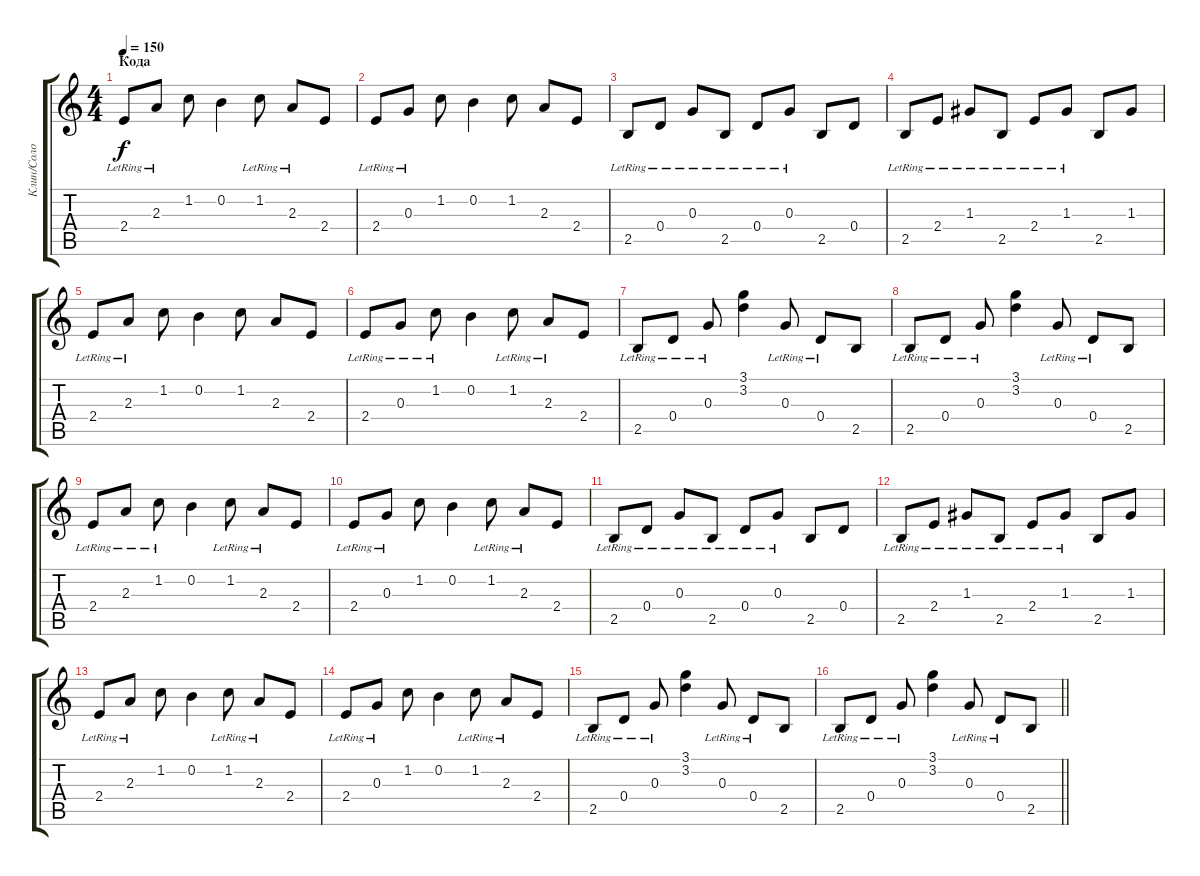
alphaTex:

\track ("Клин/Соло" "Клин/Соло") {instrument acousticguitarsteel}
\staff {score tabs}
\tuning (E4 B3 G3 D3 A2 E2) {hide}
\ts (4 4)
\section ("" "Кода")
\tempo 150
\clef g2
\ks c
2.4{lr}.8{dy f} 2.3{lr}.8 1.2.8 0.2.4 1.2{lr}.8 2.3{lr}.8 2.4.8 |
2.4{lr}.8 0.3{lr}.8 1.2.8 0.2.4 1.2.8 2.3.8 2.4.8 |
2.5{lr}.8 0.4{lr}.8 0.3{lr}.8 2.5{lr}.8 0.4{lr}.8 0.3{lr}.8 2.5.8 0.4.8 |
2.5{lr}.8 2.4{lr}.8 1.3{lr}.8 2.5{lr}.8 2.4{lr}.8 1.3{lr}.8 2.5.8 1.3.8 |
2.4{lr}.8 2.3{lr}.8 1.2.8 0.2.4 1.2.8 2.3.8 2.4.8 |
2.4{lr}.8 0.3{lr}.8 1.2{lr}.8 0.2.4 1.2{lr}.8 2.3{lr}.8 2.4.8 |
2.5{lr}.8 0.4{lr}.8 0.3{lr}.8 (3.1 3.2).4 0.3{lr}.8 0.4{lr}.8 2.5.8 |
2.5{lr}.8 0.4{lr}.8 0.3{lr}.8 (3.1 3.2).4 0.3{lr}.8 0.4{lr}.8 2.5.8 |
2.4{lr}.8 2.3{lr}.8 1.2{lr}.8 0.2.4 1.2{lr}.8 2.3{lr}.8 2.4.8 |
2.4{lr}.8 0.3{lr}.8 1.2.8 0.2.4 1.2{lr}.8 2.3{lr}.8 2.4.8 |
2.5{lr}.8 0.4{lr}.8 0.3{lr}.8 2.5{lr}.8 0.4{lr}.8 0.3{lr}.8 2.5.8 0.4.8 |
2.5{lr}.8 2.4{lr}.8 1.3{lr}.8 2.5{lr}.8 2.4{lr}.8 1.3{lr}.8 2.5.8 1.3.8 |
2.4{lr}.8 2.3{lr}.8 1.2.8 0.2.4 1.2{lr}.8 2.3{lr}.8 2.4.8 |
2.4{lr}.8 0.3{lr}.8 1.2.8 0.2.4 1.2{lr}.8 2.3{lr}.8 2.4.8 |
2.5{lr}.8 0.4{lr}.8 0.3{lr}.8 (3.1 3.2).4 0.3{lr}.8 0.4{lr}.8 2.5.8 |
\barLineRight lightlight
2.5{lr}.8 0.4{lr}.8 0.3{lr}.8 (3.1 3.2).4 0.3{lr}.8 0.4{lr}.8 2.5.8
